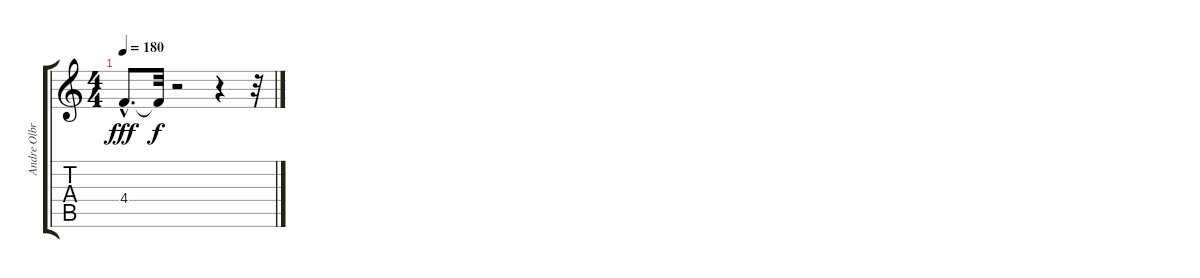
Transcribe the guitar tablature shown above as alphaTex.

\track ("Andre Olbrich" "Andre Olbr") {instrument distortionguitar}
\staff {score tabs}
\tuning (Eb4 Bb3 Gb3 Db3 Ab2 Eb2) {hide}
\ts (4 4)
\tempo 180
\clef g2
\ks c
4.4{hac}.8{d dy fff} 4.4{t}.32{dy f} r.2 r.4 r.32
